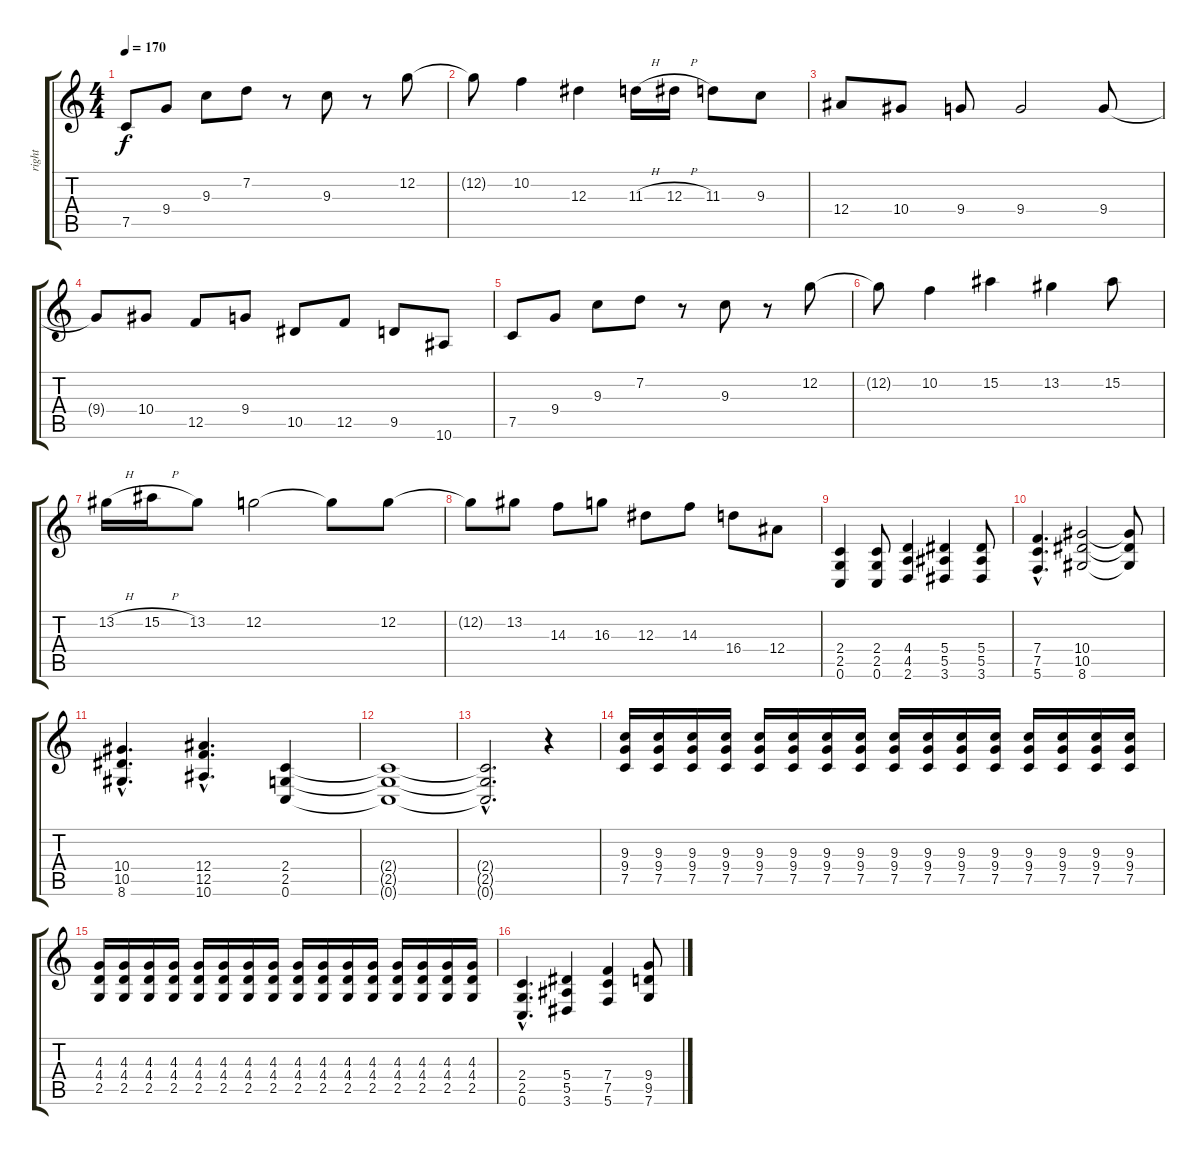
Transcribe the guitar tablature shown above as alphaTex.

\track ("right" "right") {instrument overdrivenguitar}
\staff {score tabs}
\tuning (C4 G3 Eb3 Bb2 F2 C2) {hide}
\ts (4 4)
\tempo 170
\clef g2
\ks c
7.5.8{dy f instrument overdrivenguitar} 9.4.8 9.3.8 7.2.8 r.8 9.3.8 r.8 12.2.8 |
12.2{t}.8 10.2.4 12.3.4 11.3{h}.16 12.3{h}.16 11.3.8 9.3.8 |
12.4.8 10.4.8 9.4.8 9.4.2 9.4.8 |
9.4{t}.8 10.4.8 12.5.8 9.4.8 10.5.8 12.5.8 9.5.8 10.6.8 |
7.5.8 9.4.8 9.3.8 7.2.8 r.8 9.3.8 r.8 12.2.8 |
12.2{t}.8 10.2.4 15.2.4 13.2.4 15.2.8 |
13.2{h}.16 15.2{h}.16 13.2.8 12.2.2 12.2{t}.8 12.2.8 |
12.2{t}.8 13.2.8 14.3.8 16.3.8 12.3.8 14.3.8 16.4.8 12.4.8 |
(2.4 2.5 0.6).4 (2.4 2.5 0.6).8 (4.4 4.5 2.6).4 (5.4 5.5 3.6).4 (5.4 5.5 3.6).8 |
(7.4{hac} 7.5{hac} 5.6{hac}).4{d} (10.4 10.5 8.6).2 (10.4{t} 10.5{t} 8.6{t}).8 |
(10.4{hac} 10.5{hac} 8.6{hac}).4{d} (12.4{hac} 12.5{hac} 10.6{hac}).4{d} (2.4 2.5 0.6).4 |
(2.4{t} 2.5{t} 0.6{t}).1 |
(2.4{hac t} 2.5{hac t} 0.6{hac t}).2{d} r.4 |
(9.3 9.4 7.5).16 (9.3 9.4 7.5).16 (9.3 9.4 7.5).16 (9.3 9.4 7.5).16 (9.3 9.4 7.5).16 (9.3 9.4 7.5).16 (9.3 9.4 7.5).16 (9.3 9.4 7.5).16 (9.3 9.4 7.5).16 (9.3 9.4 7.5).16 (9.3 9.4 7.5).16 (9.3 9.4 7.5).16 (9.3 9.4 7.5).16 (9.3 9.4 7.5).16 (9.3 9.4 7.5).16 (9.3 9.4 7.5).16 |
(4.3 4.4 2.5).16 (4.3 4.4 2.5).16 (4.3 4.4 2.5).16 (4.3 4.4 2.5).16 (4.3 4.4 2.5).16 (4.3 4.4 2.5).16 (4.3 4.4 2.5).16 (4.3 4.4 2.5).16 (4.3 4.4 2.5).16 (4.3 4.4 2.5).16 (4.3 4.4 2.5).16 (4.3 4.4 2.5).16 (4.3 4.4 2.5).16 (4.3 4.4 2.5).16 (4.3 4.4 2.5).16 (4.3 4.4 2.5).16 |
(2.4{hac} 2.5{hac} 0.6{hac}).4{d} (5.4 5.5 3.6).4 (7.4 7.5 5.6).4 (9.4 9.5 7.6).8
